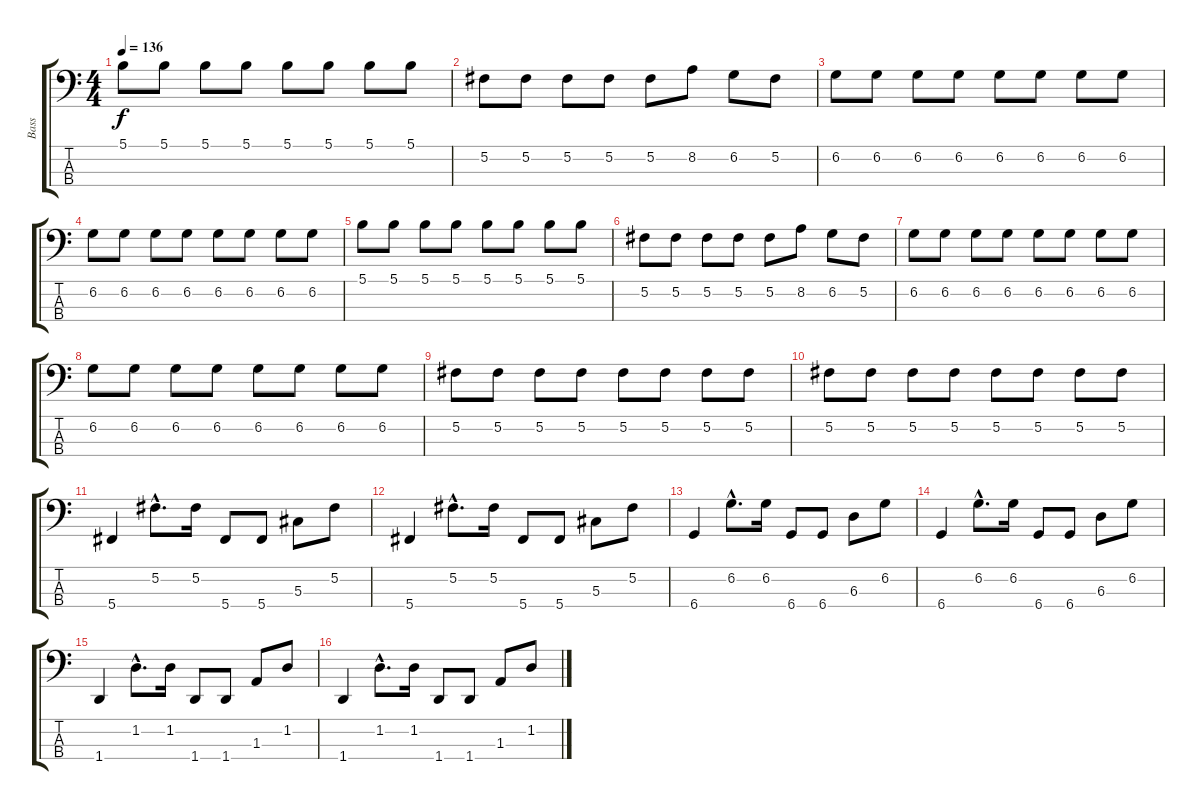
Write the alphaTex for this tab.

\track ("Bass" "Bass") {instrument electricbassfinger}
\staff {score tabs}
\tuning (Gb2 Db2 Ab1 Db1) {hide}
\ts (4 4)
\tempo 136
\clef f4
\ks c
5.1.8{dy f} 5.1.8 5.1.8 5.1.8 5.1.8 5.1.8 5.1.8 5.1.8 |
5.2.8 5.2.8 5.2.8 5.2.8 5.2.8 8.2.8 6.2.8 5.2.8 |
6.2.8 6.2.8 6.2.8 6.2.8 6.2.8 6.2.8 6.2.8 6.2.8 |
6.2.8 6.2.8 6.2.8 6.2.8 6.2.8 6.2.8 6.2.8 6.2.8 |
5.1.8 5.1.8 5.1.8 5.1.8 5.1.8 5.1.8 5.1.8 5.1.8 |
5.2.8 5.2.8 5.2.8 5.2.8 5.2.8 8.2.8 6.2.8 5.2.8 |
6.2.8 6.2.8 6.2.8 6.2.8 6.2.8 6.2.8 6.2.8 6.2.8 |
6.2.8 6.2.8 6.2.8 6.2.8 6.2.8 6.2.8 6.2.8 6.2.8 |
5.2.8 5.2.8 5.2.8 5.2.8 5.2.8 5.2.8 5.2.8 5.2.8 |
5.2.8 5.2.8 5.2.8 5.2.8 5.2.8 5.2.8 5.2.8 5.2.8 |
5.4.4 5.2{hac}.8{d} 5.2.16 5.4.8 5.4.8 5.3.8 5.2.8 |
5.4.4 5.2{hac}.8{d} 5.2.16 5.4.8 5.4.8 5.3.8 5.2.8 |
6.4.4 6.2{hac}.8{d} 6.2.16 6.4.8 6.4.8 6.3.8 6.2.8 |
6.4.4 6.2{hac}.8{d} 6.2.16 6.4.8 6.4.8 6.3.8 6.2.8 |
1.4.4 1.2{hac}.8{d} 1.2.16 1.4.8 1.4.8 1.3.8 1.2.8 |
1.4.4 1.2{hac}.8{d} 1.2.16 1.4.8 1.4.8 1.3.8 1.2.8
